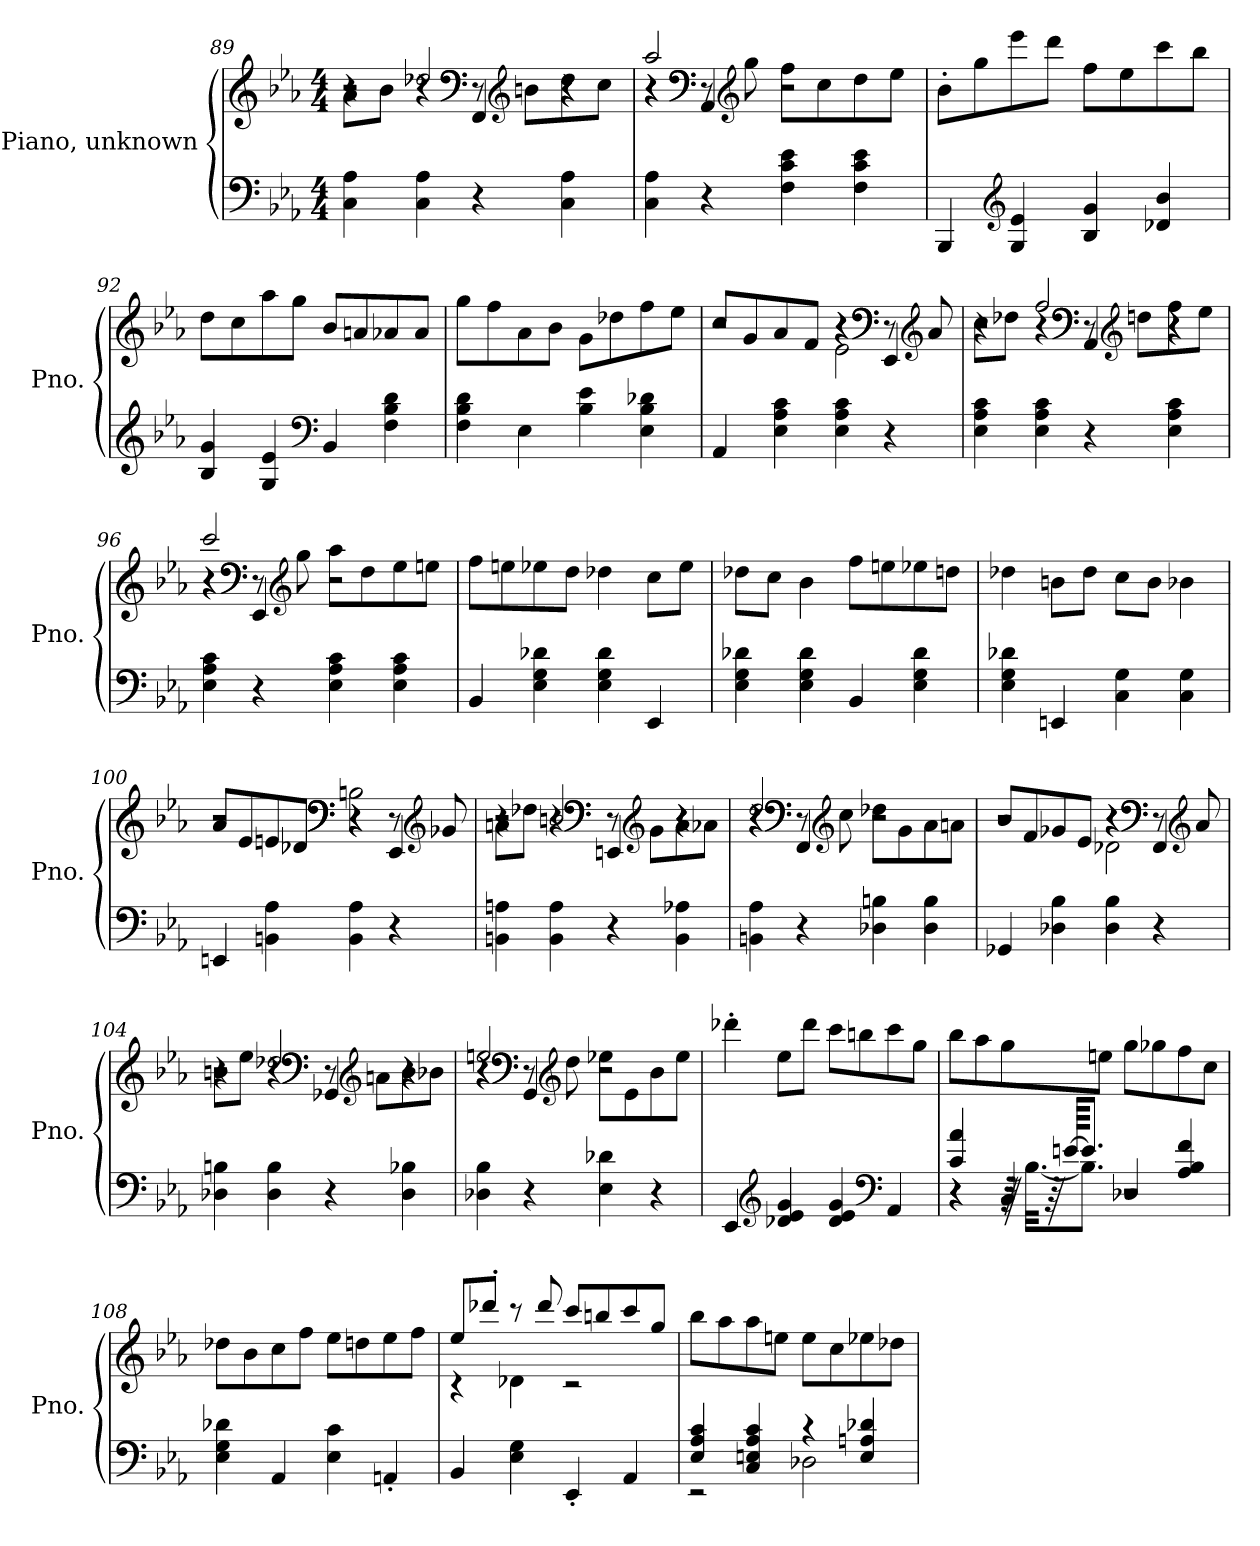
**kern	**kern
*part1	*part1
*staff2	*staff1
*I"Piano, unknown	*
*I'Pno.	*
!!LO:LB:g=z
*clefF4	*clefG2
*k[b-e-a-]	*k[b-e-a-]
*M4/4	*M4/4
=89	=89
*	*^
*	*	*^
4C\ 4A-\	4r	8a-\L	2r
.	.	8b-\J	.
4C\ 4A-\	2dd-X/	4r	.
*	*clefF4	*	*
4r	.	8r	4FF/
*	*clefG2	*	*
.	.	8bn\L	.
4C\ 4A-\	4r	8dd-\	4r
.	.	8cc\J	.
=90	=90	=90	=90
4C\ 4A-\	2aa-/	4r	4r
*	*clefF4	*	*
4r	.	8r	4AA-/
*	*clefG2	*	*
.	.	8gg\	.
4F\ 4c\ 4e-\	2r	8ff\L	2r
.	.	8cc\	.
4F\ 4c\ 4e-\	.	8dd\	.
.	.	8ee-\J	.
*	*v	*v	*v
=91	=91
4BBB-/	8b-'\L
.	8gg\
*clefG2	*
4G/ 4e-/	8eee-\
.	8ddd\J
4B-/ 4g/	8ff\L
.	8ee-\
4d-X/ 4b-/	8ccc\
.	8bb-\J
!!LO:LB:g=z
=92	=92
4B-/ 4g/	8dd\L
.	8cc\
4G/ 4e-/	8aa-\
.	8gg\J
*clefF4	*
4BB-/	8b-/L
.	8an/
4F\ 4B-\ 4d\	8a-X/
.	8a-/J
=93	=93
4F\ 4B-\ 4d\	8gg\L
.	8ff\
4E-\	8a-\
.	8b-\J
4B-\ 4e-\	8g\L
.	8dd-X\
4E-\ 4B-\ 4d-X\	8ff\
.	8ee-\J
=94	=94
*	*^
*	*	*^
4AA-/	8cc/L	2r	2r
.	8g/	.	.
4E-\ 4A-\ 4c\	8a-/	.	.
.	8f/J	.	.
4E-\ 4A-\ 4c\	4r	2e-\	4r
*	*clefF4	*	*
4r	8r	.	4EE-/
*	*clefG2	*	*
.	8a-/	.	.
=95	=95	=95	=95
4E-\ 4A-\ 4c\	4r	8cc\L	2r
.	.	8dd-X\J	.
4E-\ 4A-\ 4c\	2ff/	4r	.
*	*clefF4	*	*
4r	.	8r	4AA-/
*	*clefG2	*	*
.	.	8ddn\L	.
4E-\ 4A-\ 4c\	4r	8ff\	4r
.	.	8ee-\J	.
!!LO:LB:g=z	!!	!!
=96	=96	=96	=96
4E-\ 4A-\ 4c\	2ccc/	4r	4r
*	*clefF4	*	*
4r	.	8r	4EE-/
*	*clefG2	*	*
.	.	8gg\	.
4E-\ 4A-\ 4c\	2r	8aa-\L	2r
.	.	8dd\	.
4E-\ 4A-\ 4c\	.	8ee-\	.
.	.	8een\J	.
*	*v	*v	*v
=97	=97
4BB-/	8ff\L
.	8een\
4E-\ 4G\ 4d-X\	8ee-X\
.	8dd\J
4E-\ 4G\ 4d-\	4dd-X\
4EE-/	8cc\L
.	8ee-\J
=98	=98
4E-\ 4G\ 4d-X\	8dd-X\L
.	8cc\J
4E-\ 4G\ 4d-\	4b-\
4BB-/	8ff\L
.	8een\
4E-\ 4G\ 4d-\	8ee-X\
.	8ddn\J
=99	=99
4E-\ 4G\ 4d-X\	4dd-X\
4EEn/	8bn\L
.	8dd-\J
4C\ 4G\	8cc\L
.	8b\J
4C\ 4G\	4b-X\
!!LO:LB:g=z
=100	=100
*	*^
*	*	*^
4EEn/	8a-/L	2r	2r
.	8e-/	.	.
4BBn\ 4A-\	8en/	.	.
.	8d-X/J	.	.
*	*clefF4	*	*
4BB\ 4A-\	4r	2Bn\	4r
4r	8r	.	4EE-/
*	*clefG2	*	*
.	8g-X/	.	.
=101	=101	=101	=101
4BBn\ 4An\	4r	8an\L	2r
.	.	8dd-X\J	.
4BB\ 4A\	2bn/	4r	.
*	*clefF4	*	*
4r	.	8r	4EEn/
*	*clefG2	*	*
.	.	8g\L	.
4BB\ 4A-X\	4r	8a\	4r
.	.	8a-X\J	.
=102	=102	=102	=102
4BBn\ 4A-\	2dd/	4r	4r
*	*clefF4	*	*
4r	.	8r	4FF/
*	*clefG2	*	*
.	.	8cc\	.
4D-X\ 4Bn\	2r	8dd-X\L	2r
.	.	8g\	.
4D-\ 4B\	.	8a-\	.
.	.	8an\J	.
!!LO:PB:g=z	!!	!!
=103	=103	=103	=103
4GG-X/	8b-/L	2r	2r
.	8f/	.	.
4D-X\ 4B-\	8g-X/	.	.
.	8e-/J	.	.
4D-\ 4B-\	4r	2d-X\	4r
*	*clefF4	*	*
4r	8r	.	4FF/
*	*clefG2	*	*
.	8a-/	.	.
=104	=104	=104	=104
4D-X\ 4Bn\	4r	8bn\L	2r
.	.	8ee-\J	.
4D-\ 4B\	2dd-X/	4r	.
*	*clefF4	*	*
4r	.	8r	4GG-X/
*	*clefG2	*	*
.	.	8an\L	.
4D-\ 4B-X\	4r	8b\	4r
.	.	8b-X\J	.
=105	=105	=105	=105
4D-X\ 4B-\	2een/	4r	4r
*	*clefF4	*	*
4r	.	8r	4GG/
*	*clefG2	*	*
.	.	8dd\	.
4E-\ 4d-X\	2r	8ee-X\L	2r
.	.	8e-\	.
4r	.	8b-\	.
.	.	8ee-\J	.
*	*v	*v	*v
!!LO:LB:g=z
=106	=106
4EE-/	4ddd-X'\
*clefG2	*
4d-X/ 4e-/ 4g/	8ee-\L
.	8ddd-\J
4d-/ 4e-/ 4g/	8ccc\L
.	8bbn\
*clefF4	*
4AA-/	8ccc\
.	8gg\J
=107	=107
*^	*
*	*^	*
4c/ 4a-/	4r	4r	8bb-\L
.	.	.	8aa-\
32r	64r	4C/	8gg\
.	[32.B-\KKL	.	.
64r	.	.	.
[64en/KKKL	.	.	.
8.e/J]	8.B-\J]	.	.
.	.	.	8een\J
4D-X/	2r	2r	8gg\L
.	.	.	8gg-X\
4A-/ 4B-/ 4f/	.	.	8ff\
.	.	.	8cc\J
*v	*v	*v	*
=108	=108
4E-\ 4G\ 4d-X\	8dd-X\L
.	8b-\
4AA-/	8cc\
.	8ff\J
4E-\ 4c\	8ee-\L
.	8ddn\
4AAn'/	8ee-\
.	8ff\J
!!LO:LB:g=z
=109	=109
*	*^
4BB-/	8ee-/L	4r
.	8ddd-X'/J	.
4E-\ 4G\	8r	4d-X\
.	8ddd-/	.
4EE-'/	8ccc/L	2r
.	8bbn/	.
4AA-/	8ccc/	.
.	8gg/J	.
*	*v	*v
=110	=110
*^	*
4E-/ 4A-/ 4c/	2r	8bb-\L
.	.	8aa-\
4C/ 4En/ 4A-/ 4c/	.	8aa-\
.	.	8een\J
4r	2D-X\	8ee\L
.	.	8cc\
4E/ 4An/ 4d-X/	.	8ee-X\
.	.	8dd-X\J
*v	*v	*
=	=
*-	*-
